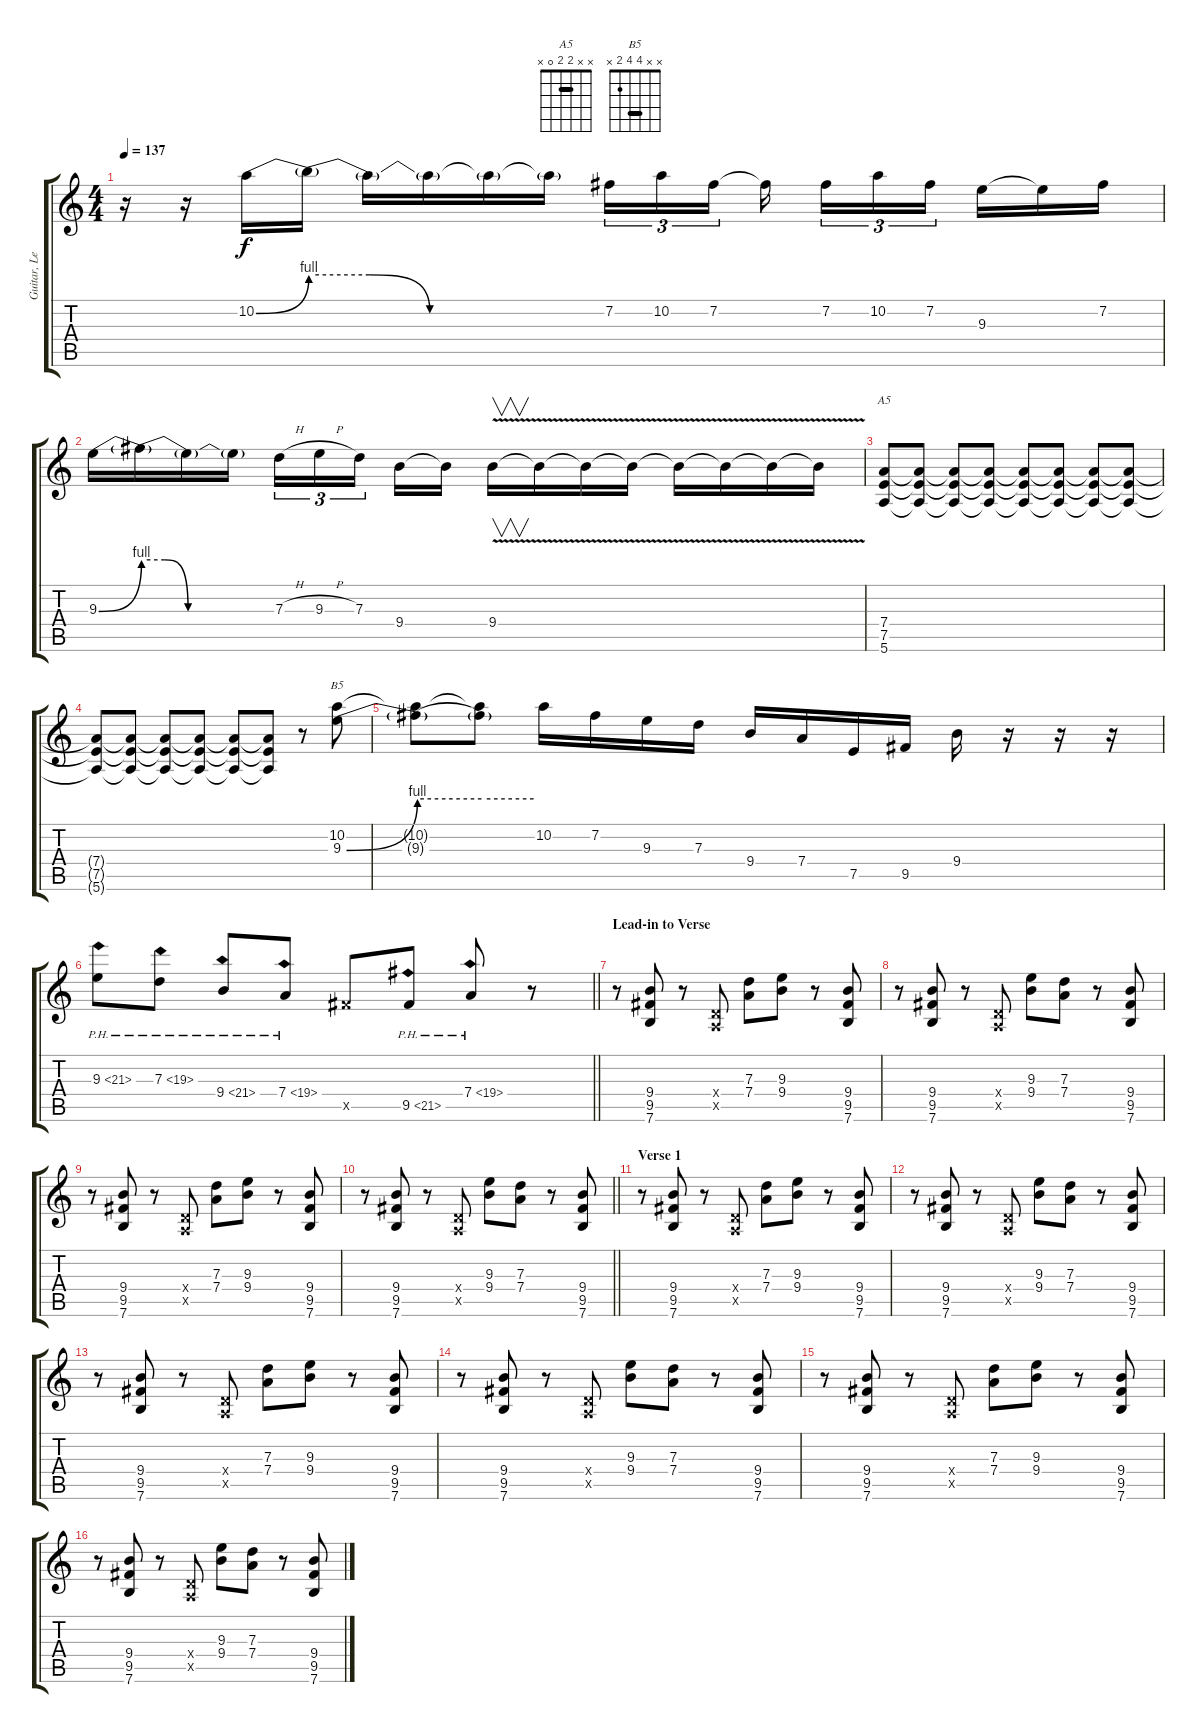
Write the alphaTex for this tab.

\track ("Guitar, Lead" "Guitar, Le") {instrument distortionguitar}
\staff {score tabs}
\tuning (E4 B3 G3 D3 A2 E2) {hide}
\chord ("A5" x x 2 2 0 x) {barre 2}
\chord ("B5" x x 4 4 2 x) {barre 4}
\ts (4 4)
\tempo 137
\clef g2
\ks c
r.16{dy f} r.16 10.2{be (bend 0 0 60 4)}.16 10.2{be (custom 0 4 15 4 30 0 60 0) t}.16 10.2{t}.16 10.2{t}.16 10.2{t}.16 10.2{be (hold 0 0 60 0) t}.16 7.2.16{tu (3 2)} 10.2.16{tu (3 2)} 7.2.16{tu (3 2)} 7.2{t}.16 7.2.16{tu (3 2)} 10.2.16{tu (3 2)} 7.2.16{tu (3 2)} 9.3.16 9.3{t}.16 7.2.16 |
9.3{be (bend 0 0 60 4)}.16 9.3{be (custom 0 4 15 4 30 0 60 0) t}.16 9.3{t}.16 9.3{be (hold 0 0 60 0) t}.16 7.3{h}.16{tu (3 2)} 9.3{h}.16{tu (3 2)} 7.3.16{tu (3 2)} 9.4.16 9.4{t}.16 9.4{v}.16{v} 9.4{v t}.16 9.4{v t}.16 9.4{v t}.16 9.4{v t}.16 9.4{v t}.16 9.4{v t}.16 9.4{v t}.16 |
(7.4 7.5 5.6).8{ch "A5"} (7.4{t} 7.5{t} 5.6{t}).8 (7.4{t} 7.5{t} 5.6{t}).8 (7.4{t} 7.5{t} 5.6{t}).8 (7.4{t} 7.5{t} 5.6{t}).8 (7.4{t} 7.5{t} 5.6{t}).8 (7.4{t} 7.5{t} 5.6{t}).8 (7.4{t} 7.5{t} 5.6{t}).8 |
(7.4{t} 7.5{t} 5.6{t}).8 (7.4{t} 7.5{t} 5.6{t}).8 (7.4{t} 7.5{t} 5.6{t}).8 (7.4{t} 7.5{t} 5.6{t}).8 (7.4{t} 7.5{t} 5.6{t}).8 (7.4{t} 7.5{t} 5.6{t}).8 r.8 (10.2 9.3{be (bend 0 0 60 4)}).8{ch "B5"} |
(10.2{t} 9.3{be (hold 0 4 60 4) t}).8 (10.2{t} 9.3{be (hold 0 4 60 4) t}).8 10.2.16 7.2.16 9.3.16 7.3.16 9.4.16 7.4.16 7.5.16 9.5.16 9.4.16 r.16 r.16 r.16 |
\barLineRight lightlight
9.3{ph 12}.8 7.3{ph 12}.8 9.4{ph 12}.8 7.4{ph 12}.8 9.5{x}.8 9.5{ph 12}.8 7.4{ph 12}.8 r.8 |
\section ("" "Lead-in to Verse")
r.8 (9.4 9.5 7.6).8 r.8 (0.4{x} 0.5{x}).8 (7.3 7.4).8 (9.3 9.4).8 r.8 (9.4 9.5 7.6).8 |
r.8 (9.4 9.5 7.6).8 r.8 (0.4{x} 0.5{x}).8 (9.3 9.4).8 (7.3 7.4).8 r.8 (9.4 9.5 7.6).8 |
r.8 (9.4 9.5 7.6).8 r.8 (0.4{x} 0.5{x}).8 (7.3 7.4).8 (9.3 9.4).8 r.8 (9.4 9.5 7.6).8 |
\barLineRight lightlight
r.8 (9.4 9.5 7.6).8 r.8 (0.4{x} 0.5{x}).8 (9.3 9.4).8 (7.3 7.4).8 r.8 (9.4 9.5 7.6).8 |
\section ("" "Verse 1")
r.8 (9.4 9.5 7.6).8 r.8 (0.4{x} 0.5{x}).8 (7.3 7.4).8 (9.3 9.4).8 r.8 (9.4 9.5 7.6).8 |
r.8 (9.4 9.5 7.6).8 r.8 (0.4{x} 0.5{x}).8 (9.3 9.4).8 (7.3 7.4).8 r.8 (9.4 9.5 7.6).8 |
r.8 (9.4 9.5 7.6).8 r.8 (0.4{x} 0.5{x}).8 (7.3 7.4).8 (9.3 9.4).8 r.8 (9.4 9.5 7.6).8 |
r.8 (9.4 9.5 7.6).8 r.8 (0.4{x} 0.5{x}).8 (9.3 9.4).8 (7.3 7.4).8 r.8 (9.4 9.5 7.6).8 |
r.8 (9.4 9.5 7.6).8 r.8 (0.4{x} 0.5{x}).8 (7.3 7.4).8 (9.3 9.4).8 r.8 (9.4 9.5 7.6).8 |
r.8 (9.4 9.5 7.6).8 r.8 (0.4{x} 0.5{x}).8 (9.3 9.4).8 (7.3 7.4).8 r.8 (9.4 9.5 7.6).8
